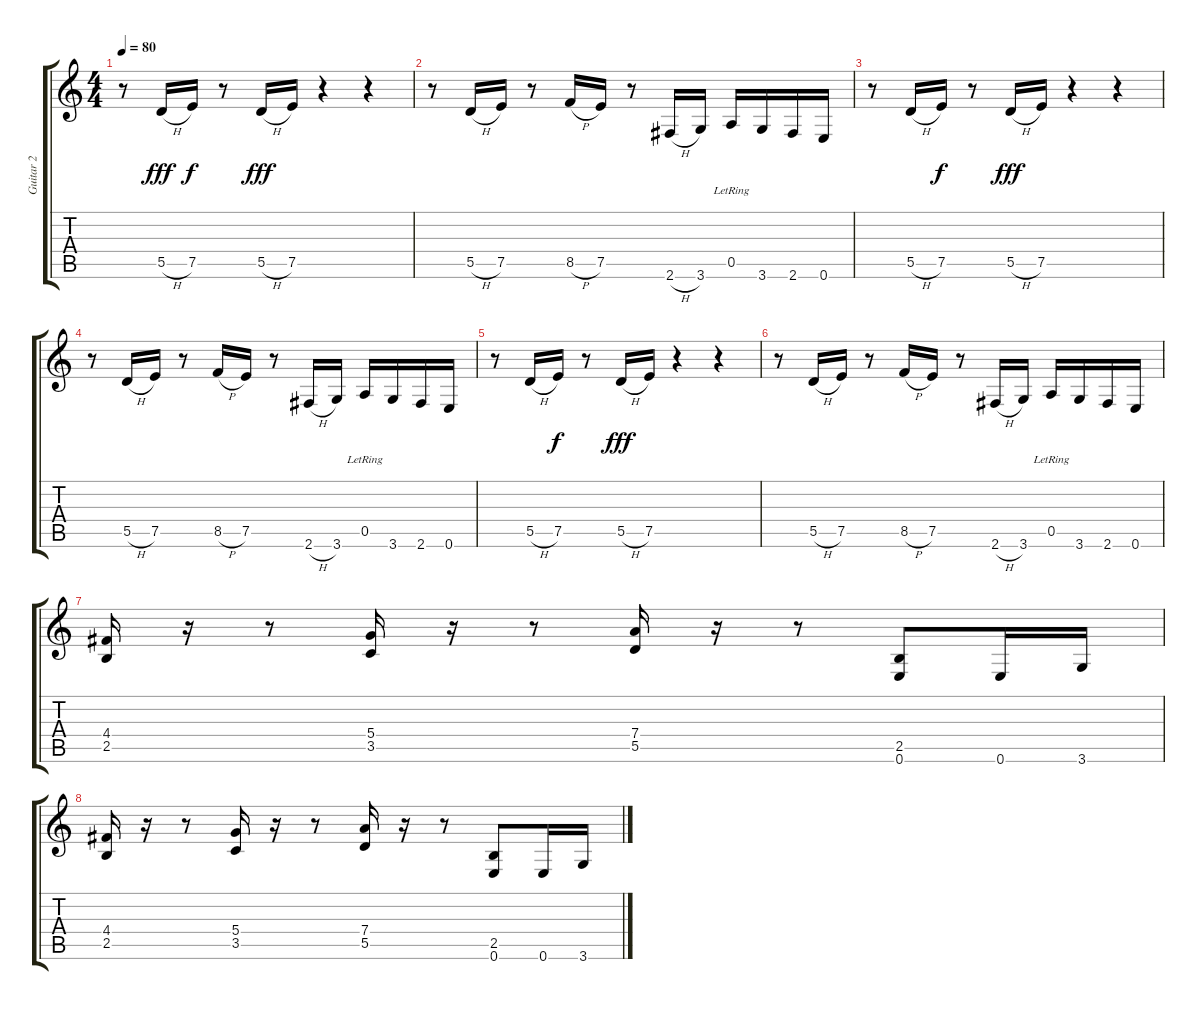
\track ("Guitar 2" "Guitar 2") {instrument distortionguitar}
\staff {score tabs}
\tuning (E4 B3 G3 D3 A2 E2) {hide}
\ts (4 4)
\tempo 80
\clef g2
\ks c
r.8{dy fff} 5.5{h}.16 7.5.16{dy f} r.8 5.5{h}.16{dy fff} 7.5.16 r.4 r.4 |
r.8 5.5{h}.16 7.5.16 r.8 8.5{h}.16 7.5.16 r.8 2.6{h}.16 3.6.16 0.5{lr}.16 3.6.16 2.6.16 0.6.16 |
r.8 5.5{h}.16 7.5.16{dy f} r.8 5.5{h}.16{dy fff} 7.5.16 r.4 r.4 |
r.8 5.5{h}.16 7.5.16 r.8 8.5{h}.16 7.5.16 r.8 2.6{h}.16 3.6.16 0.5{lr}.16 3.6.16 2.6.16 0.6.16 |
r.8 5.5{h}.16 7.5.16{dy f} r.8 5.5{h}.16{dy fff} 7.5.16 r.4 r.4 |
r.8 5.5{h}.16 7.5.16 r.8 8.5{h}.16 7.5.16 r.8 2.6{h}.16 3.6.16 0.5{lr}.16 3.6.16 2.6.16 0.6.16 |
(4.4 2.5).16 r.16 r.8 (5.4 3.5).16 r.16 r.8 (7.4 5.5).16 r.16 r.8 (2.5 0.6).8 0.6.16 3.6.16 |
(4.4 2.5).16 r.16 r.8 (5.4 3.5).16 r.16 r.8 (7.4 5.5).16 r.16 r.8 (2.5 0.6).8 0.6.16 3.6.16
